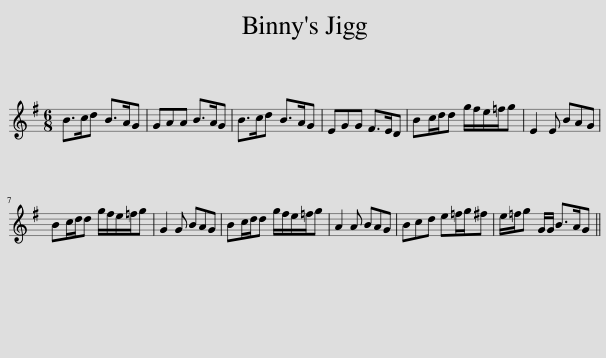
X:1
L:1/8
M:6/8
I:linebreak $
K:G
V:1 treble
V:1
 B>cd B>AG | GAA B>AG | B>cd B>AG | EGG F>ED | Bc/d/d g/f/e/=f/g | %5
 E2 E BAG |$ Bc/d/d g/f/e/=f/g | G2 G BAG | Bc/d/d g/f/e/=f/g | A2 A BAG | %10
 Bcd e=f/g/^f | e/=f/g G/G/ B>AG || %12
